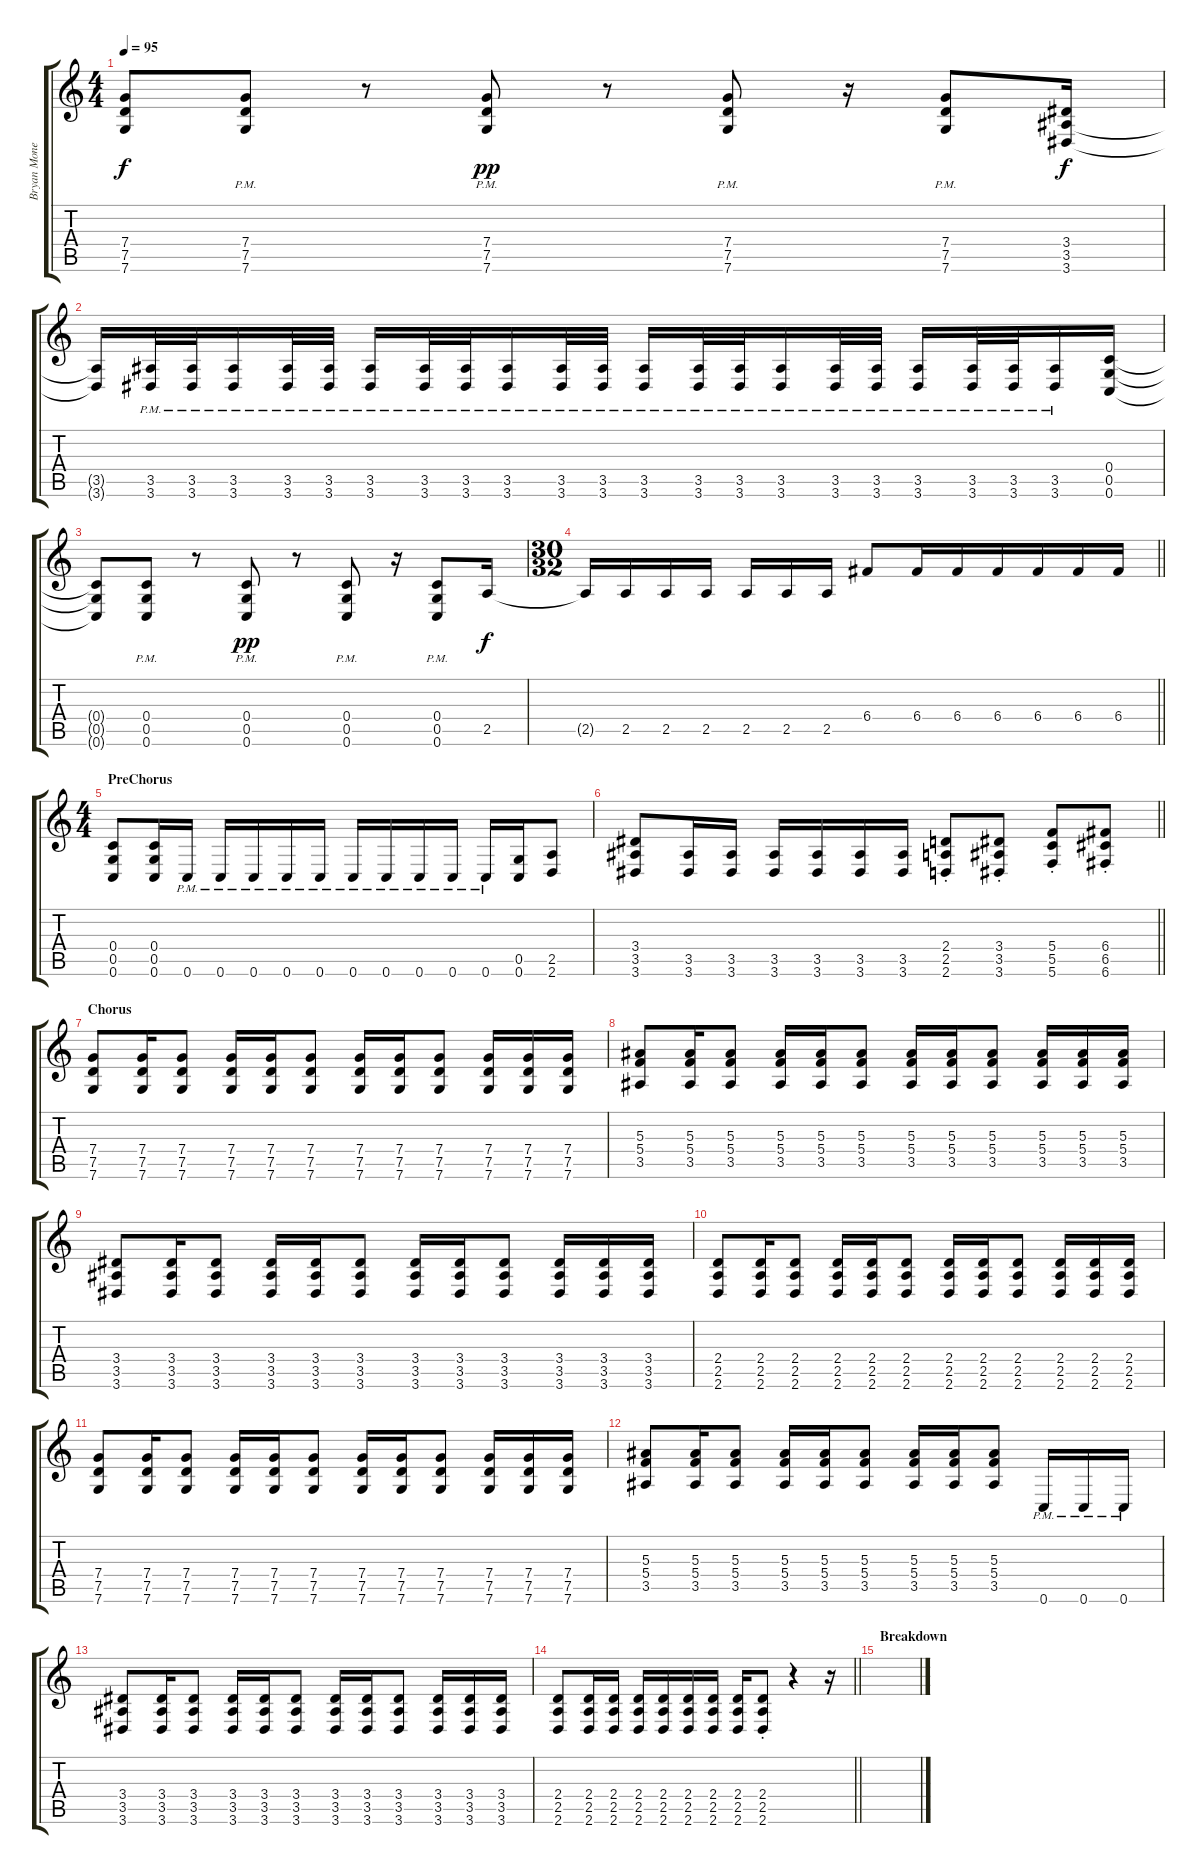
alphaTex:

\track ("Bryan Money (Gtr.2)" "Bryan Mone") {instrument distortionguitar}
\staff {score tabs}
\tuning (D4 A3 F3 C3 G2 C2) {hide}
\ts (4 4)
\tempo 95
\clef g2
\ks c
(7.4 7.5 7.6).8{dy f} (7.4{pm} 7.5{pm} 7.6{pm}).8 r.8 (7.4{pm} 7.5{pm} 7.6{pm}).8{dy pp} r.8 (7.4{pm} 7.5{pm} 7.6{pm}).8 r.16 (7.4{pm} 7.5{pm} 7.6{pm}).8 (3.4 3.5 3.6).16{dy f} |
(3.5{t} 3.6{t}).16 (3.5{pm} 3.6{pm}).32 (3.5{pm} 3.6{pm}).32 (3.5{pm} 3.6{pm}).16 (3.5{pm} 3.6{pm}).32 (3.5{pm} 3.6{pm}).32 (3.5{pm} 3.6{pm}).16 (3.5{pm} 3.6{pm}).32 (3.5{pm} 3.6{pm}).32 (3.5{pm} 3.6{pm}).16 (3.5{pm} 3.6{pm}).32 (3.5{pm} 3.6{pm}).32 (3.5{pm} 3.6{pm}).16 (3.5{pm} 3.6{pm}).32 (3.5{pm} 3.6{pm}).32 (3.5{pm} 3.6{pm}).16 (3.5{pm} 3.6{pm}).32 (3.5{pm} 3.6{pm}).32 (3.5{pm} 3.6{pm}).16 (3.5{pm} 3.6{pm}).32 (3.5{pm} 3.6{pm}).32 (3.5{pm} 3.6{pm}).16 (0.4 0.5 0.6).16 |
(0.4{t} 0.5{t} 0.6{t}).8 (0.4{pm} 0.5{pm} 0.6{pm}).8 r.8 (0.4{pm} 0.5{pm} 0.6{pm}).8{dy pp} r.8 (0.4{pm} 0.5{pm} 0.6{pm}).8 r.16 (0.4{pm} 0.5{pm} 0.6{pm}).8 2.5.16{dy f} |
\ts (30 32)
\barLineRight lightlight
2.5{t}.16 2.5.16{beam merge} 2.5.16{beam merge} 2.5.16 2.5.16{beam merge} 2.5.16{beam merge} 2.5.16{beam split} 6.4.8{beam merge} 6.4.16 6.4.16{beam merge} 6.4.16{beam merge} 6.4.16 6.4.16{beam merge} 6.4.16 |
\ts (4 4)
\section ("" "PreChorus")
(0.4 0.5 0.6).8 (0.4 0.5 0.6).16 0.6{pm}.16 0.6{pm}.16 0.6{pm}.16 0.6{pm}.16 0.6{pm}.16 0.6{pm}.16 0.6{pm}.16 0.6{pm}.16 0.6{pm}.16 0.6{pm}.16 (0.5 0.6).16 (2.5 2.6).8 |
\barLineRight lightlight
(3.4 3.5 3.6).8 (3.5 3.6).16 (3.5 3.6).16 (3.5 3.6).16 (3.5 3.6).16 (3.5 3.6).16 (3.5 3.6).16 (2.4{st} 2.5{st} 2.6{st}).8 (3.4{st} 3.5{st} 3.6{st}).8 (5.4{st} 5.5{st} 5.6{st}).8 (6.4{st} 6.5{st} 6.6{st}).8 |
\section ("" "Chorus")
(7.4 7.5 7.6).8 (7.4 7.5 7.6).16 (7.4 7.5 7.6).8 (7.4 7.5 7.6).16 (7.4 7.5 7.6).16 (7.4 7.5 7.6).8 (7.4 7.5 7.6).16 (7.4 7.5 7.6).16 (7.4 7.5 7.6).8 (7.4 7.5 7.6).16 (7.4 7.5 7.6).16 (7.4 7.5 7.6).16 |
(5.3 5.4 3.5).8 (5.3 5.4 3.5).16 (5.3 5.4 3.5).8 (5.3 5.4 3.5).16 (5.3 5.4 3.5).16 (5.3 5.4 3.5).8 (5.3 5.4 3.5).16 (5.3 5.4 3.5).16 (5.3 5.4 3.5).8 (5.3 5.4 3.5).16 (5.3 5.4 3.5).16 (5.3 5.4 3.5).16 |
(3.4 3.5 3.6).8 (3.4 3.5 3.6).16 (3.4 3.5 3.6).8 (3.4 3.5 3.6).16 (3.4 3.5 3.6).16 (3.4 3.5 3.6).8 (3.4 3.5 3.6).16 (3.4 3.5 3.6).16 (3.4 3.5 3.6).8 (3.4 3.5 3.6).16 (3.4 3.5 3.6).16 (3.4 3.5 3.6).16 |
(2.4 2.5 2.6).8 (2.4 2.5 2.6).16 (2.4 2.5 2.6).8 (2.4 2.5 2.6).16 (2.4 2.5 2.6).16 (2.4 2.5 2.6).8 (2.4 2.5 2.6).16 (2.4 2.5 2.6).16 (2.4 2.5 2.6).8 (2.4 2.5 2.6).16 (2.4 2.5 2.6).16 (2.4 2.5 2.6).16 |
(7.4 7.5 7.6).8 (7.4 7.5 7.6).16 (7.4 7.5 7.6).8 (7.4 7.5 7.6).16 (7.4 7.5 7.6).16 (7.4 7.5 7.6).8 (7.4 7.5 7.6).16 (7.4 7.5 7.6).16 (7.4 7.5 7.6).8 (7.4 7.5 7.6).16 (7.4 7.5 7.6).16 (7.4 7.5 7.6).16 |
(5.3 5.4 3.5).8 (5.3 5.4 3.5).16 (5.3 5.4 3.5).8 (5.3 5.4 3.5).16 (5.3 5.4 3.5).16 (5.3 5.4 3.5).8 (5.3 5.4 3.5).16 (5.3 5.4 3.5).16 (5.3 5.4 3.5).8 0.6{pm}.16 0.6{pm}.16 0.6{pm}.16 |
(3.4 3.5 3.6).8 (3.4 3.5 3.6).16 (3.4 3.5 3.6).8 (3.4 3.5 3.6).16 (3.4 3.5 3.6).16 (3.4 3.5 3.6).8 (3.4 3.5 3.6).16 (3.4 3.5 3.6).16 (3.4 3.5 3.6).8 (3.4 3.5 3.6).16 (3.4 3.5 3.6).16 (3.4 3.5 3.6).16 |
\barLineRight lightlight
(2.4 2.5 2.6).8 (2.4 2.5 2.6).16 (2.4 2.5 2.6).16 (2.4 2.5 2.6).16 (2.4 2.5 2.6).16 (2.4 2.5 2.6).16 (2.4 2.5 2.6).16 (2.4 2.5 2.6).16 (2.4{st} 2.5{st} 2.6{st}).8 r.4 r.16 |
\section ("" "Breakdown")
